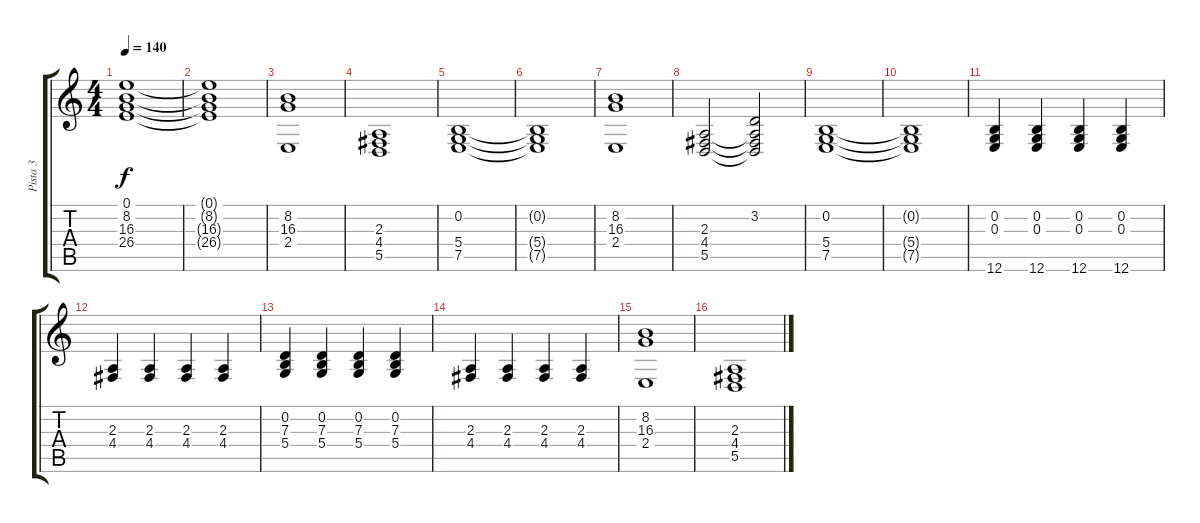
\track ("Pista 3" "Pista 3") {instrument lead2sawtooth}
\staff {score tabs}
\tuning (E4 B3 G3 D3 A2 E2) {hide}
\ts (4 4)
\tempo 140
\clef g2
\ks c
(0.1{t} 8.2{t} 16.3{t} 26.4{t}).1{dy f} |
(0.1{t} 8.2{t} 16.3{t} 26.4{t}).1 |
(8.2 16.3 2.4).1 |
(2.3 4.4 5.5).1 |
(0.2 5.4 7.5).1 |
(0.2{t} 5.4{t} 7.5{t}).1 |
(8.2 16.3 2.4).1 |
(2.3 4.4 5.5).2 (3.2 2.3{t} 4.4{t} 5.5{t}).2 |
(0.2 5.4 7.5).1 |
(0.2{t} 5.4{t} 7.5{t}).1 |
(0.2 0.3 12.6).4 (0.2 0.3 12.6).4 (0.2 0.3 12.6).4 (0.2 0.3 12.6).4 |
(2.3 4.4).4 (2.3 4.4).4 (2.3 4.4).4 (2.3 4.4).4 |
(0.2 7.3 5.4).4 (0.2 7.3 5.4).4 (0.2 7.3 5.4).4 (0.2 7.3 5.4).4 |
(2.3 4.4).4 (2.3 4.4).4 (2.3 4.4).4 (2.3 4.4).4 |
(8.2 16.3 2.4).1 |
(2.3 4.4 5.5).1
